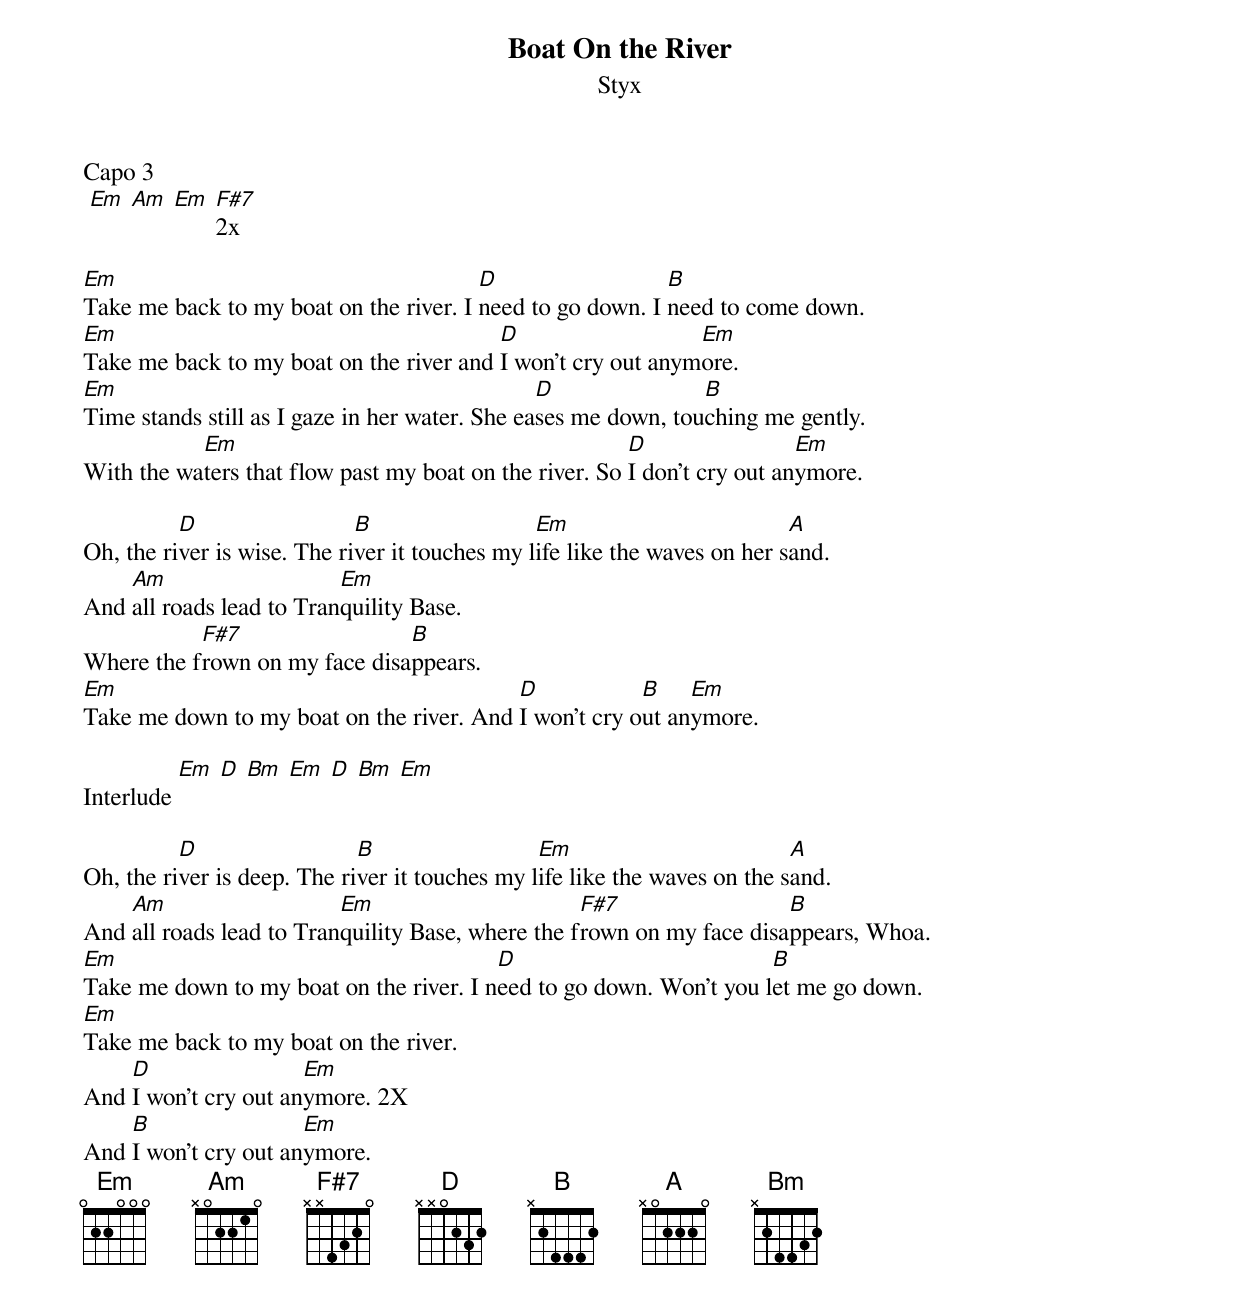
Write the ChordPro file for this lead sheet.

{title: Boat On the River}
{subtitle:Styx}
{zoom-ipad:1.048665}
Capo 3
 [Em] [Am] [Em] [F#7]2x

[Em]Take me back to my boat on the river. I [D]need to go down. I [B]need to come down.
[Em]Take me back to my boat on the river and [D]I won't cry out anym[Em]ore.
[Em]Time stands still as I gaze in her water. She ea[D]ses me down, tou[B]ching me gently.
With the wa[Em]ters that flow past my boat on the river. So [D]I don't cry out an[Em]ymore.

Oh, the ri[D]ver is wise. The ri[B]ver it touches my l[Em]ife like the waves on her s[A]and.
And [Am]all roads lead to Tran[Em]quility Base.
Where the f[F#7]rown on my face disa[B]ppears.
[Em]Take me down to my boat on the river. And [D]I won't cry o[B]ut an[Em]ymore.

Interlude [Em] [D] [Bm] [Em] [D] [Bm] [Em]

Oh, the ri[D]ver is deep. The ri[B]ver it touches my l[Em]ife like the waves on the s[A]and.
And [Am]all roads lead to Tran[Em]quility Base, where the f[F#7]rown on my face disa[B]ppears, Whoa.
[Em]Take me down to my boat on the river. I n[D]eed to go down. Won’t you l[B]et me go down.
[Em]Take me back to my boat on the river.
And [D]I won't cry out an[Em]ymore. 2X
And [B]I won't cry out an[Em]ymore.
